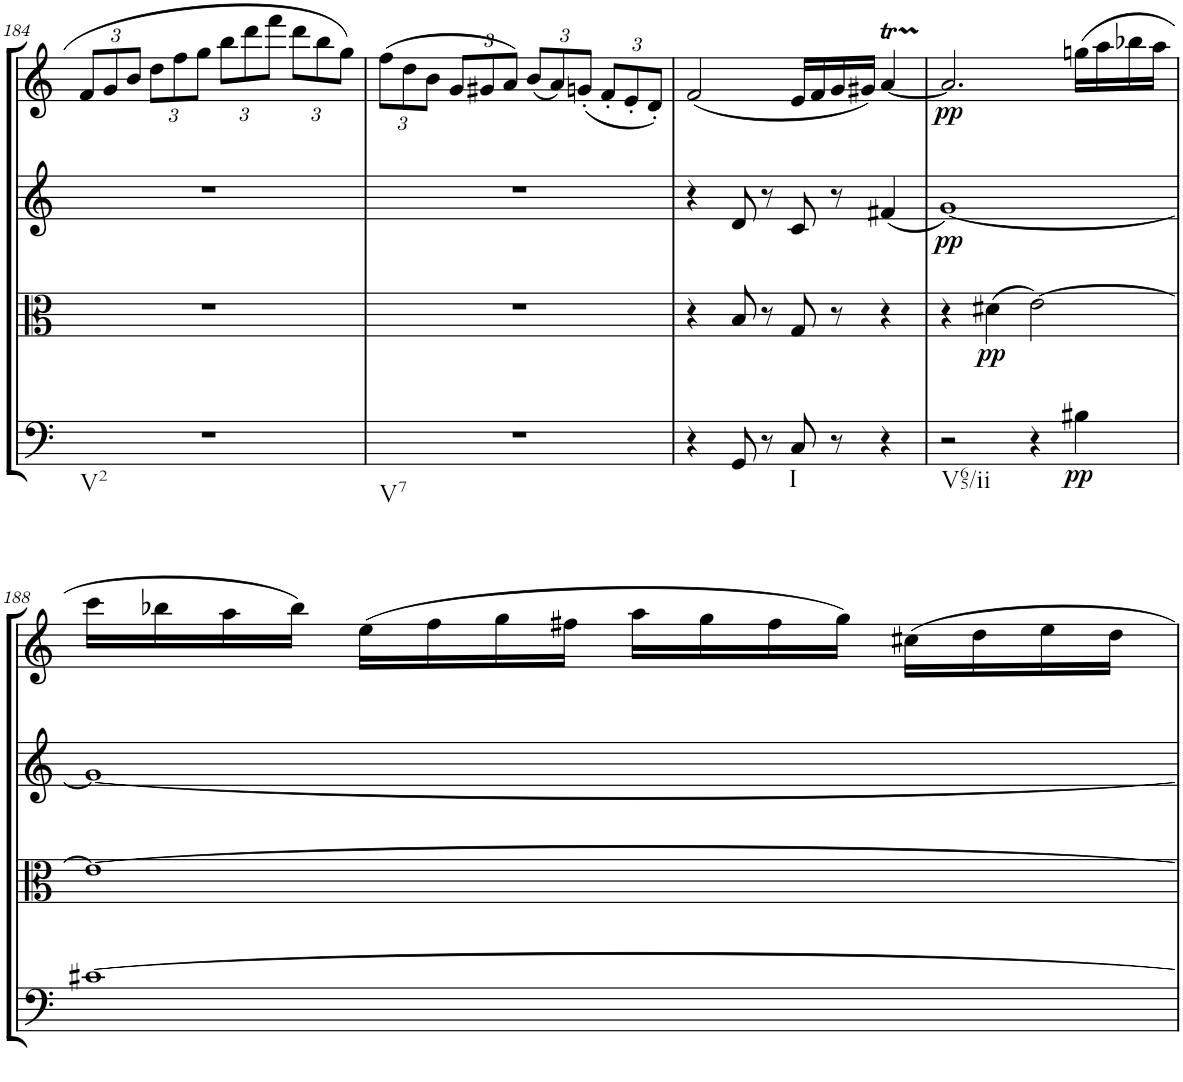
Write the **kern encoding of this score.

**kern	**dynam	**kern	**dynam	**kern	**dynam	**kern	**dynam
*part4	*part4	*part3	*part3	*part2	*part2	*part1	*part1
*staff4	*staff4	*staff3	*staff3	*staff2	*staff2	*staff1	*staff1
*I"Cello	*	*I"Viola	*	*I"2nd Violin	*	*I"1st Violin	*
*	*	*I'Vla	*	*I'Vln	*	*I'Vln	*
!!LO:PB:g=z
*clefF4	*	*clefC3	*	*clefG2	*	*clefG2	*
*k[]	*	*k[]	*	*k[]	*	*k[]	*
*M4/4	*	*M4/4	*	*M4/4	*	*M4/4	*
*met(c)	*	*met(c)	*	*met(c)	*	*met(c)	*
*	*	*	*	*	*	*Xbrackettup	*
=184	=184	=184	=184	=184	=184	=184	=184
!LO:TX:b:t=V2	!	!	!	!	!	!	!
1r	.	1r	.	1r	.	12f/L	.
.	.	.	.	.	.	12g/	.
.	.	.	.	.	.	12b/J	.
.	.	.	.	.	.	12dd\L	.
.	.	.	.	.	.	12ff\	.
.	.	.	.	.	.	12gg\J	.
.	.	.	.	.	.	12bb\L	.
.	.	.	.	.	.	12ddd\	.
.	.	.	.	.	.	12fff\J	.
.	.	.	.	.	.	12ddd\L	.
.	.	.	.	.	.	12bb\	.
.	.	.	.	.	.	12gg\J	.
=185	=185	=185	=185	=185	=185	=185	=185
!LO:TX:b:t=V7	!	!	!	!	!	!	!
1r	.	1r	.	1r	.	(12ff\L	.
.	.	.	.	.	.	12dd\	.
.	.	.	.	.	.	12b\J	.
.	.	.	.	.	.	12g/L	.
.	.	.	.	.	.	12g#X/	.
.	.	.	.	.	.	12a/J)	.
.	.	.	.	.	.	(12b/L	.
.	.	.	.	.	.	12a/)	.
.	.	.	.	.	.	(12gn'/J	.
.	.	.	.	.	.	12f'/L	.
.	.	.	.	.	.	12e'/	.
.	.	.	.	.	.	12d'/J)	.
=186	=186	=186	=186	=186	=186	=186	=186
4r	.	4r	.	4r	.	(2f/	.
8GG/	.	8B/	.	8d/	.	.	.
8r	.	8r	.	8r	.	.	.
!LO:TX:b:t=I	!	!	!	!	!	!	!
8C/	.	8G/	.	8c/	.	16e/LL	.
.	.	.	.	.	.	16f/	.
8r	.	8r	.	8r	.	16g/	.
.	.	.	.	.	.	16g#X/JJ)	.
4r	.	4r	.	(4f#X/	.	[4aT/	.
=187	=187	=187	=187	=187	=187	=187	=187
!LO:TX:b:t=V65/ii	!	!	!	!	!	!	!
!	!	!	!	!	!LO:DY:b	!	!LO:DY:b
2r	.	4r	.	[1g)	pp	2.aTTT/]	pp
!	!	!	!LO:DY:b	!	!	!	!
.	.	(4d#X\	pp	.	.	.	.
4r	.	[2e\)	.	.	.	.	.
!	!LO:DY:b	!	!	!	!	!	!
4B#X\	pp	.	.	.	.	(16ggn\LL	.
.	.	.	.	.	.	16aa\	.
.	.	.	.	.	.	16bb-X\	.
.	.	.	.	.	.	16aa\JJ	.
!!LO:LB:g=z
=188	=188	=188	=188	=188	=188	=188	=188
[1c#X	.	1e_	.	1g_	.	16ccc\LL	.
.	.	.	.	.	.	16bb-X\	.
.	.	.	.	.	.	16aa\	.
.	.	.	.	.	.	16bb-\JJ)	.
.	.	.	.	.	.	(16ee\LL	.
.	.	.	.	.	.	16ff\	.
.	.	.	.	.	.	16gg\	.
.	.	.	.	.	.	16ff#X\JJ	.
.	.	.	.	.	.	16aa\LL	.
.	.	.	.	.	.	16gg\	.
.	.	.	.	.	.	16ff#\	.
.	.	.	.	.	.	16gg\JJ)	.
.	.	.	.	.	.	16cc#X\LL	.
.	.	.	.	.	.	16dd\	.
.	.	.	.	.	.	16ee\	.
.	.	.	.	.	.	16dd\JJ	.
=	=	=	=	=	=	=	=
*-	*-	*-	*-	*-	*-	*-	*-
